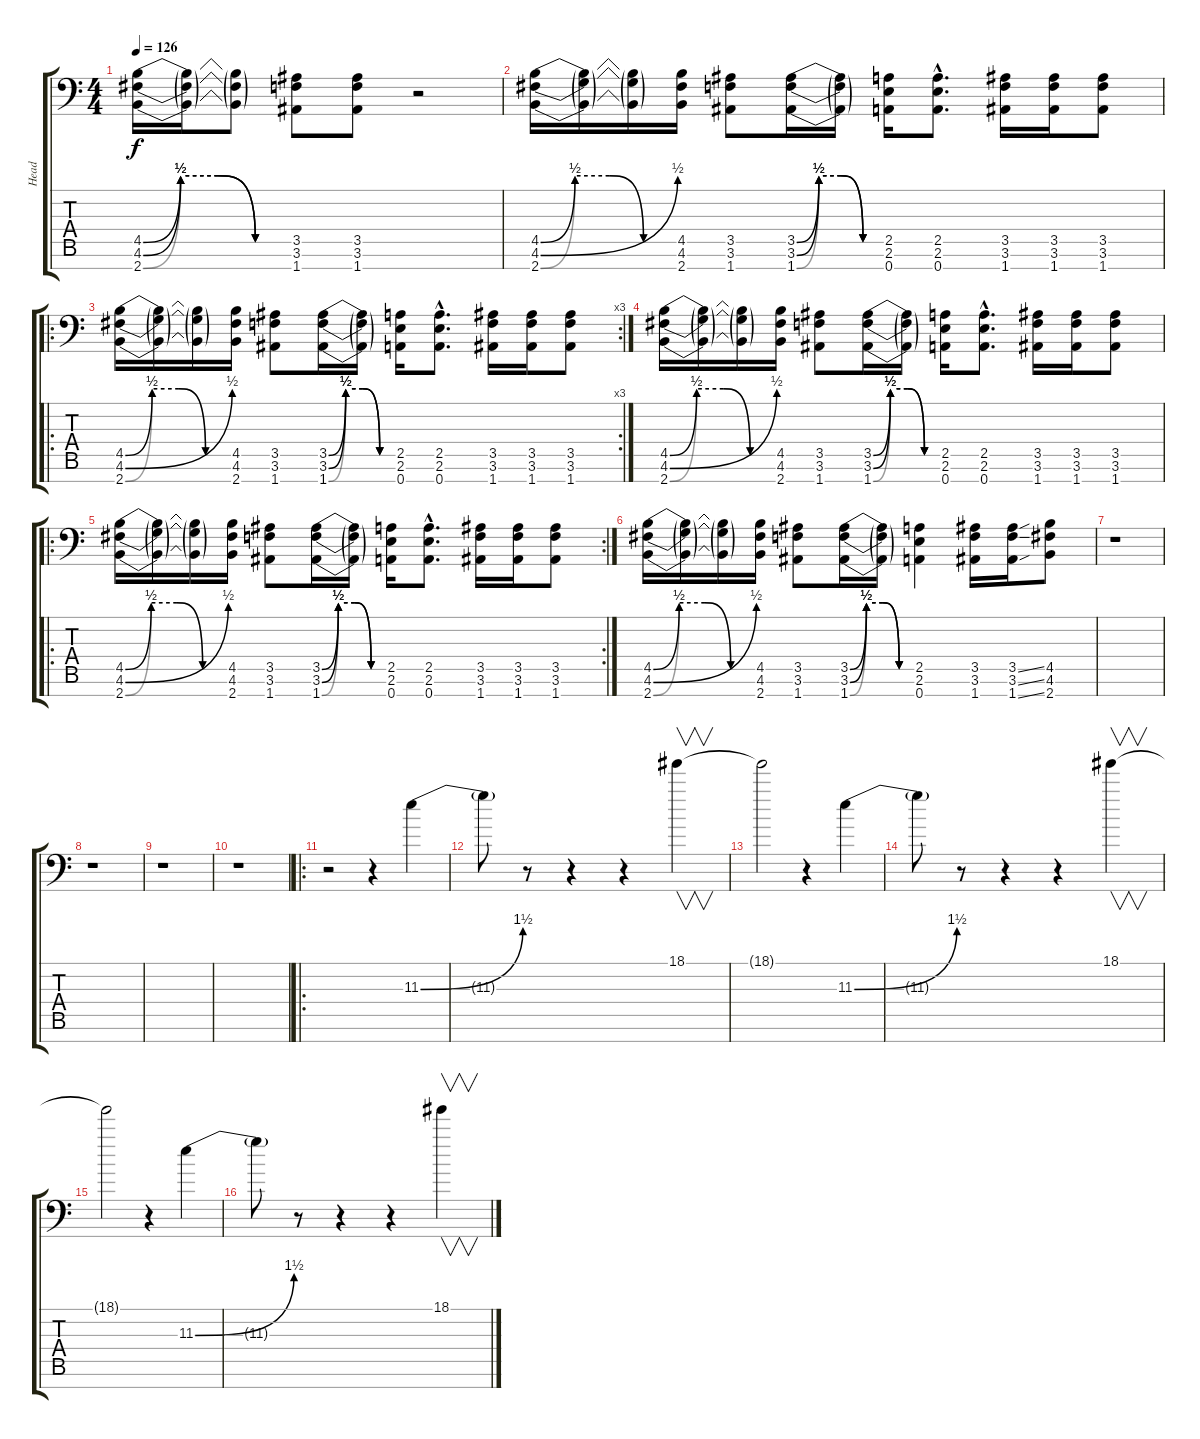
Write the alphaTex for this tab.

\track ("Head" "Head") {instrument overdrivenguitar}
\staff {score tabs}
\tuning (D4 A3 F3 C3 G2 D2 A1) {hide}
\ts (4 4)
\tempo 126
\clef f4
\ks c
(4.5{be (custom 0 0 15 2 30 2 45 0 60 0)} 4.6{be (custom 0 0 15 2 30 2 45 0 60 0)} 2.7{be (custom 0 0 15 2 30 2 45 0 60 0)}).16{dy f instrument overdrivenguitar} (4.5{t} 4.6{t} 2.7{t}).16 (4.5{t} 4.6{t} 2.7{t}).8 (3.5 3.6 1.7).8 (3.5 3.6 1.7).8 r.2 |
(4.5{be (custom 0 0 15 2 30 2 45 0 60 0)} 4.6{be (bend 0 0 60 2)} 2.7{be (custom 0 0 15 2 30 2 45 0 60 0)}).16 (4.5{t} 4.6{t} 2.7{t}).16 (4.5{t} 4.6{t} 2.7{t}).16 (4.5 4.6 2.7).16 (3.5 3.6 1.7).8 (3.5{be (custom 0 0 15 2 30 2 45 0 60 0)} 3.6{be (custom 0 0 15 2 30 2 45 0 60 0)} 1.7{be (custom 0 0 15 2 30 2 45 0 60 0)}).16 (3.5{t} 3.6{t} 1.7{t}).16 (2.5 2.6 0.7).16 (2.5{hac} 2.6{hac} 0.7{hac}).8{d} (3.5 3.6 1.7).16 (3.5 3.6 1.7).16 (3.5 3.6 1.7).8 |
\ro
\rc 3
(4.5{be (custom 0 0 15 2 30 2 45 0 60 0)} 4.6{be (bend 0 0 60 2)} 2.7{be (custom 0 0 15 2 30 2 45 0 60 0)}).16 (4.5{t} 4.6{t} 2.7{t}).16 (4.5{t} 4.6{t} 2.7{t}).16 (4.5 4.6 2.7).16 (3.5 3.6 1.7).8 (3.5{be (custom 0 0 15 2 30 2 45 0 60 0)} 3.6{be (custom 0 0 15 2 30 2 45 0 60 0)} 1.7{be (custom 0 0 15 2 30 2 45 0 60 0)}).16 (3.5{t} 3.6{t} 1.7{t}).16 (2.5 2.6 0.7).16 (2.5{hac} 2.6{hac} 0.7{hac}).8{d} (3.5 3.6 1.7).16 (3.5 3.6 1.7).16 (3.5 3.6 1.7).8 |
(4.5{be (custom 0 0 15 2 30 2 45 0 60 0)} 4.6{be (bend 0 0 60 2)} 2.7{be (custom 0 0 15 2 30 2 45 0 60 0)}).16 (4.5{t} 4.6{t} 2.7{t}).16 (4.5{t} 4.6{t} 2.7{t}).16 (4.5 4.6 2.7).16 (3.5 3.6 1.7).8 (3.5{be (custom 0 0 15 2 30 2 45 0 60 0)} 3.6{be (custom 0 0 15 2 30 2 45 0 60 0)} 1.7{be (custom 0 0 15 2 30 2 45 0 60 0)}).16 (3.5{t} 3.6{t} 1.7{t}).16 (2.5 2.6 0.7).16 (2.5{hac} 2.6{hac} 0.7{hac}).8{d} (3.5 3.6 1.7).16 (3.5 3.6 1.7).16 (3.5 3.6 1.7).8 |
\ro
\rc 2
(4.5{be (custom 0 0 15 2 30 2 45 0 60 0)} 4.6{be (bend 0 0 60 2)} 2.7{be (custom 0 0 15 2 30 2 45 0 60 0)}).16 (4.5{t} 4.6{t} 2.7{t}).16 (4.5{t} 4.6{t} 2.7{t}).16 (4.5 4.6 2.7).16 (3.5 3.6 1.7).8 (3.5{be (custom 0 0 15 2 30 2 45 0 60 0)} 3.6{be (custom 0 0 15 2 30 2 45 0 60 0)} 1.7{be (custom 0 0 15 2 30 2 45 0 60 0)}).16 (3.5{t} 3.6{t} 1.7{t}).16 (2.5 2.6 0.7).16 (2.5{hac} 2.6{hac} 0.7{hac}).8{d} (3.5 3.6 1.7).16 (3.5 3.6 1.7).16 (3.5 3.6 1.7).8 |
(4.5{be (custom 0 0 15 2 30 2 45 0 60 0)} 4.6{be (bend 0 0 60 2)} 2.7{be (custom 0 0 15 2 30 2 45 0 60 0)}).16 (4.5{t} 4.6{t} 2.7{t}).16 (4.5{t} 4.6{t} 2.7{t}).16 (4.5 4.6 2.7).16 (3.5 3.6 1.7).8 (3.5{be (custom 0 0 15 2 30 2 45 0 60 0)} 3.6{be (custom 0 0 15 2 30 2 45 0 60 0)} 1.7{be (custom 0 0 15 2 30 2 45 0 60 0)}).16 (3.5{t} 3.6{t} 1.7{t}).16 (2.5 2.6 0.7).4 (3.5 3.6 1.7).16 (3.5{ss} 3.6{ss} 1.7{ss}).16 (4.5 4.6 2.7).8 |
r.1 |
r.1 |
r.1 |
r.1 |
\ro
r.2{instrument distortionguitar} r.4 11.3{be (bend 0 0 60 6)}.4 |
11.3{t}.8 r.8 r.4 r.4 18.1.4{v} |
18.1{t}.2{instrument distortionguitar} r.4 11.3{be (bend 0 0 60 6)}.4 |
11.3{t}.8 r.8 r.4 r.4 18.1.4{v} |
18.1{t}.2{instrument distortionguitar} r.4 11.3{be (bend 0 0 60 6)}.4 |
11.3{t}.8 r.8 r.4 r.4 18.1.4{v}
